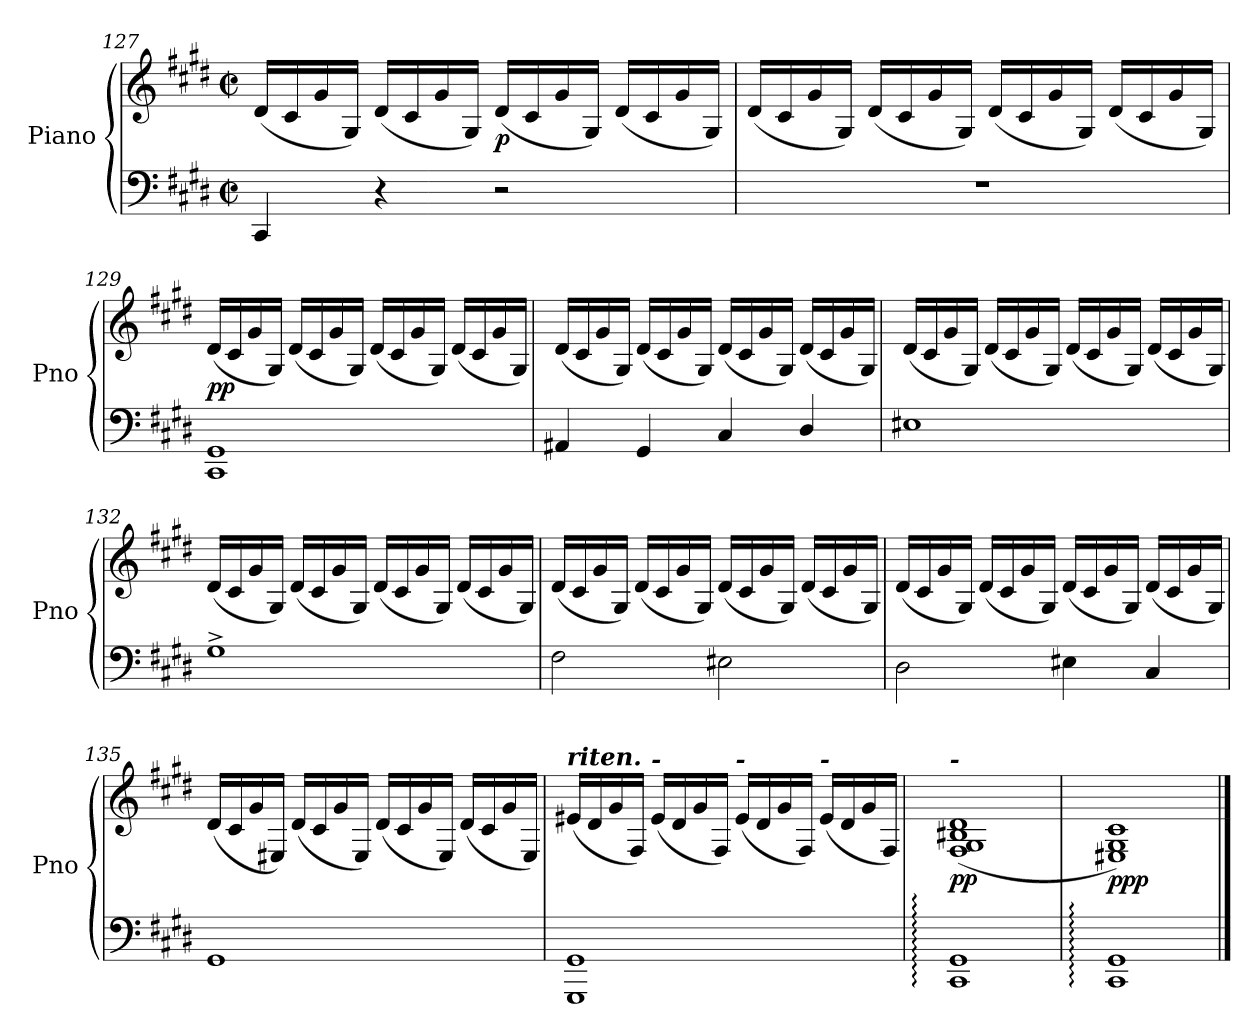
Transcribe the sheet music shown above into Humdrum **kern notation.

**kern	**kern	**dynam
*part1	*part1	*part1
*staff2	*staff1	*staff1/2
*I"Piano	*	*
*I'Pno	*	*
!!LO:LB:g=z
*clefF4	*clefG2	*
*k[f#c#g#d#]	*k[f#c#g#d#]	*
*M4/4	*M4/4	*
*met(c|)	*met(c|)	*
=127	=127	=127
4CC#/	(<16d#/LL	.
.	16c#/	.
.	16g#/	.
.	16G#/JJ)	.
4r	(<16d#/LL	.
.	16c#/	.
.	16g#/	.
.	16G#/JJ)	.
!	!	!LO:DY:b
2r	(<16d#/LL	p
.	16c#/	.
.	16g#/	.
.	16G#/JJ)	.
.	(<16d#/LL	.
.	16c#/	.
.	16g#/	.
.	16G#/JJ)	.
=128	=128	=128
1r	(<16d#/LL	.
.	16c#/	.
.	16g#/	.
.	16G#/JJ)	.
.	(<16d#/LL	.
.	16c#/	.
.	16g#/	.
.	16G#/JJ)	.
.	(<16d#/LL	.
.	16c#/	.
.	16g#/	.
.	16G#/JJ)	.
.	(<16d#/LL	.
.	16c#/	.
.	16g#/	.
.	16G#/JJ)	.
!!LO:LB:g=z
=129	=129	=129
!	!	!LO:DY:b
1CC# 1GG#	(<16d#/LL	pp
.	16c#/	.
.	16g#/	.
.	16G#/JJ)	.
.	(<16d#/LL	.
.	16c#/	.
.	16g#/	.
.	16G#/JJ)	.
.	(<16d#/LL	.
.	16c#/	.
.	16g#/	.
.	16G#/JJ)	.
.	(<16d#/LL	.
.	16c#/	.
.	16g#/	.
.	16G#/JJ)	.
!!LO:PB:g=z
=130	=130	=130
4AA#X/	(<16d#/LL	.
.	16c#/	.
.	16g#/	.
.	16G#/JJ)	.
4GG#/	(<16d#/LL	.
.	16c#/	.
.	16g#/	.
.	16G#/JJ)	.
4C#/	(<16d#/LL	.
.	16c#/	.
.	16g#/	.
.	16G#/JJ)	.
4D#/	(<16d#/LL	.
.	16c#/	.
.	16g#/	.
.	16G#/JJ)	.
=131	=131	=131
1E#X	(<16d#/LL	.
.	16c#/	.
.	16g#/	.
.	16G#/JJ)	.
.	(<16d#/LL	.
.	16c#/	.
.	16g#/	.
.	16G#/JJ)	.
.	(<16d#/LL	.
.	16c#/	.
.	16g#/	.
.	16G#/JJ)	.
.	(<16d#/LL	.
.	16c#/	.
.	16g#/	.
.	16G#/JJ)	.
!!LO:LB:g=z
=132	=132	=132
1G#^	(<16d#/LL	.
.	16c#/	.
.	16g#/	.
.	16G#/JJ)	.
.	(<16d#/LL	.
.	16c#/	.
.	16g#/	.
.	16G#/JJ)	.
.	(<16d#/LL	.
.	16c#/	.
.	16g#/	.
.	16G#/JJ)	.
.	(<16d#/LL	.
.	16c#/	.
.	16g#/	.
.	16G#/JJ)	.
!!LO:LB:g=z
=133	=133	=133
2F#\	(<16d#/LL	.
.	16c#/	.
.	16g#/	.
.	16G#/JJ)	.
.	(<16d#/LL	.
.	16c#/	.
.	16g#/	.
.	16G#/JJ)	.
2E#X\	(<16d#/LL	.
.	16c#/	.
.	16g#/	.
.	16G#/JJ)	.
.	(<16d#/LL	.
.	16c#/	.
.	16g#/	.
.	16G#/JJ)	.
=134	=134	=134
2D#\	(<16d#/LL	.
.	16c#/	.
.	16g#/	.
.	16G#/JJ)	.
.	(<16d#/LL	.
.	16c#/	.
.	16g#/	.
.	16G#/JJ)	.
4E#X\	(<16d#/LL	.
.	16c#/	.
.	16g#/	.
.	16G#/JJ)	.
4C#/	(<16d#/LL	.
.	16c#/	.
.	16g#/	.
.	16G#/JJ)	.
!!LO:LB:g=z
=135	=135	=135
1GG#	(<16d#/LL	.
.	16c#/	.
.	16g#/	.
.	16E#X/JJ)	.
.	(<16d#/LL	.
.	16c#/	.
.	16g#/	.
.	16E#/JJ)	.
.	(<16d#/LL	.
.	16c#/	.
.	16g#/	.
.	16E#/JJ)	.
.	(<16d#/LL	.
.	16c#/	.
.	16g#/	.
.	16E#/JJ)	.
!!LO:LB:g=z
=136	=136	=136
!	!LO:TX:a:Bi:t=riten.	!
1GGG# 1GG#	(<16e#X/LL	.
.	16d#/	.
.	16g#/	.
.	16F#/JJ)	.
!	!LO:TX:a:Bi:t=-	!
.	(<16e#/LL	.
.	16d#/	.
.	16g#/	.
.	16F#/JJ)	.
!	!LO:TX:a:Bi:t=-	!
.	(<16e#/LL	.
.	16d#/	.
.	16g#/	.
.	16F#/JJ)	.
!	!LO:TX:a:Bi:t=-	!
.	(<16e#/LL	.
.	16d#/	.
.	16g#/	.
.	16F#/JJ)	.
=137	=137	=137
*^	*	*
!	!	!LO:TX:a:Bi:t=-	!
!	!	!	!LO:DY:b
1CC# 1GG#	1CC#yy: 1GG#yy: 1F#yy: 1G#yy: 1B#Xyy: 1d#yy:	(>1F# 1G# 1B#X 1d#	pp
=138	=138	=138	=138
!	!	!	!LO:DY:b
1CC# 1GG#	1CC#yy: 1GG#yy: 1E#Xyy: 1G#yy: 1c#yy:	1E#X 1G# 1c#)	ppp
*v	*v	*	*
==	==	==
*-	*-	*-
